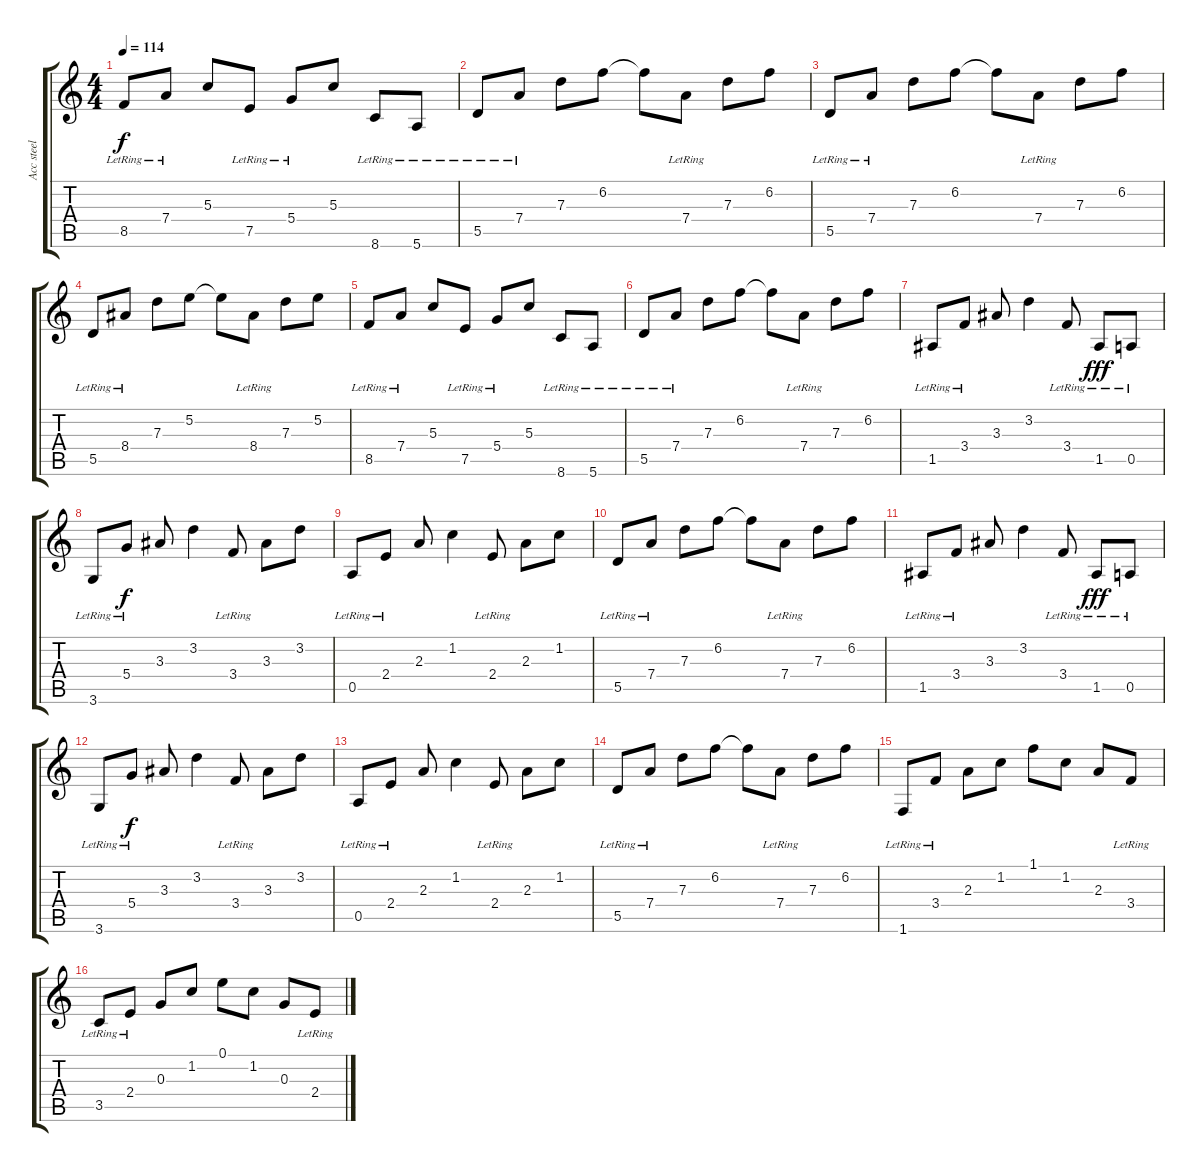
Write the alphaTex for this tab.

\track ("Acc steel" "Acc steel") {instrument acousticguitarsteel}
\staff {score tabs}
\tuning (E4 B3 G3 D3 A2 E2) {hide}
\ts (4 4)
\tempo 114
\clef g2
\ks c
8.5{lr}.8{dy f} 7.4{lr}.8 5.3.8 7.5{lr}.8 5.4{lr}.8 5.3.8 8.6{lr}.8 5.6{lr}.8 |
5.5{lr}.8 7.4{lr}.8 7.3.8 6.2.8 6.2{t}.8 7.4{lr}.8 7.3.8 6.2.8 |
5.5{lr}.8 7.4{lr}.8 7.3.8 6.2.8 6.2{t}.8 7.4{lr}.8 7.3.8 6.2.8 |
5.5{lr}.8 8.4{lr}.8 7.3.8 5.2.8 5.2{t}.8 8.4{lr}.8 7.3.8 5.2.8 |
8.5{lr}.8 7.4{lr}.8 5.3.8 7.5{lr}.8 5.4{lr}.8 5.3.8 8.6{lr}.8 5.6{lr}.8 |
5.5{lr}.8 7.4{lr}.8 7.3.8 6.2.8 6.2{t}.8 7.4{lr}.8 7.3.8 6.2.8 |
1.5{lr}.8 3.4{lr}.8 3.3.8 3.2.4 3.4{lr}.8 1.5{lr}.8{dy fff} 0.5{lr}.8 |
3.6{lr}.8 5.4{lr}.8{dy f} 3.3.8 3.2.4 3.4{lr}.8 3.3.8 3.2.8 |
0.5{lr}.8 2.4{lr}.8 2.3.8 1.2.4 2.4{lr}.8 2.3.8 1.2.8 |
5.5{lr}.8 7.4{lr}.8 7.3.8 6.2.8 6.2{t}.8 7.4{lr}.8 7.3.8 6.2.8 |
1.5{lr}.8 3.4{lr}.8 3.3.8 3.2.4 3.4{lr}.8 1.5{lr}.8{dy fff} 0.5{lr}.8 |
3.6{lr}.8 5.4{lr}.8{dy f} 3.3.8 3.2.4 3.4{lr}.8 3.3.8 3.2.8 |
0.5{lr}.8 2.4{lr}.8 2.3.8 1.2.4 2.4{lr}.8 2.3.8 1.2.8 |
5.5{lr}.8 7.4{lr}.8 7.3.8 6.2.8 6.2{t}.8 7.4{lr}.8 7.3.8 6.2.8 |
1.6{lr}.8 3.4{lr}.8 2.3.8 1.2.8 1.1.8 1.2.8 2.3.8 3.4{lr}.8 |
3.5{lr}.8 2.4{lr}.8 0.3.8 1.2.8 0.1.8 1.2.8 0.3.8 2.4{lr}.8
